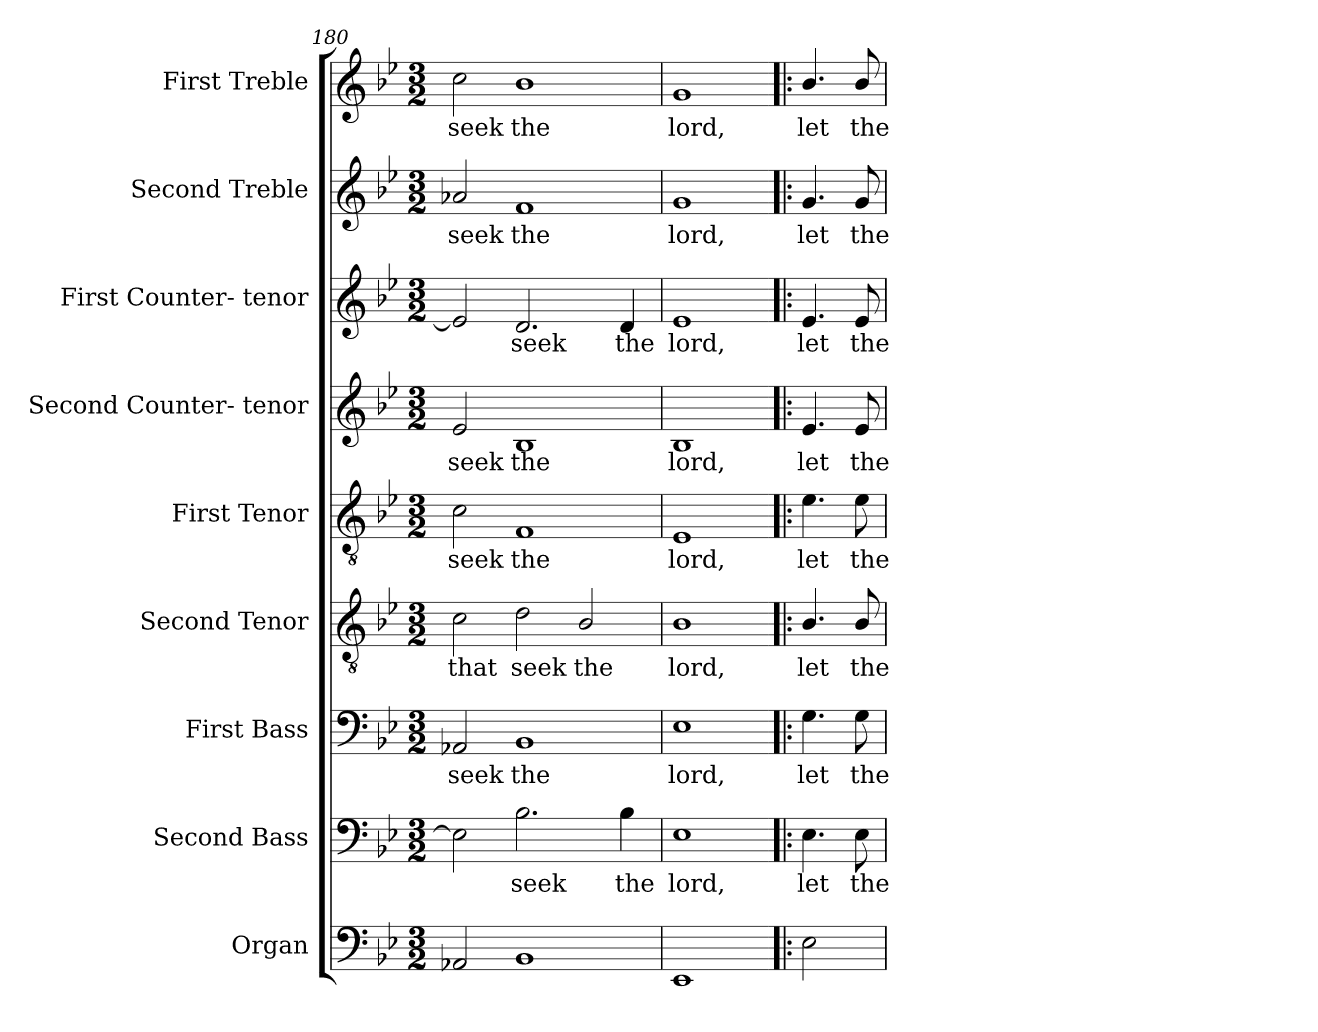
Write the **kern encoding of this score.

**kern	**kern	**text	**kern	**text	**kern	**text	**kern	**text	**kern	**text	**kern	**text	**kern	**text	**kern	**text
*part9	*part8	*part8	*part7	*part7	*part6	*part6	*part5	*part5	*part4	*part4	*part3	*part3	*part2	*part2	*part1	*part1
*staff9	*staff8	*staff8	*staff7	*staff7	*staff6	*staff6	*staff5	*staff5	*staff4	*staff4	*staff3	*staff3	*staff2	*staff2	*staff1	*staff1
*I"Organ	*I"Second Bass	*	*I"First Bass	*	*I"Second Tenor	*	*I"First Tenor	*	*I"Second Counter- tenor	*	*I"First Counter- tenor	*	*I"Second Treble	*	*I"First Treble	*
*I'Org.	*I'B2.	*	*I'B1.	*	*I'T2.	*	*I'T1.	*	*	*	*	*	*I'S2.	*	*	*
!!LO:LB:g=z
*clefF4	*clefF4	*	*clefF4	*	*clefGv2	*	*clefGv2	*	*clefG2	*	*clefG2	*	*clefG2	*	*clefG2	*
*	*	*	*	*	*ITrd7c12	*	*ITrd7c12	*	*	*	*	*	*	*	*	*
*k[b-e-]	*k[b-e-]	*	*k[b-e-]	*	*k[b-e-]	*	*k[b-e-]	*	*k[b-e-]	*	*k[b-e-]	*	*k[b-e-]	*	*k[b-e-]	*
*B-:	*B-:	*	*B-:	*	*B-:	*	*B-:	*	*B-:	*	*B-:	*	*B-:	*	*B-:	*
*M3/2	*M3/2	*	*M3/2	*	*M3/2	*	*M3/2	*	*M3/2	*	*M3/2	*	*M3/2	*	*M3/2	*
=180	=180	=180	=180	=180	=180	=180	=180	=180	=180	=180	=180	=180	=180	=180	=180	=180
!	!	!	!	!LO:LY:b:color=#000000	!	!	!	!	!	!	!	!	!	!	!	!
!	!	!	!	!	!	!LO:LY:b:color=#000000	!	!	!	!	!	!	!	!	!	!
!	!	!	!	!	!	!	!	!LO:LY:b:color=#000000	!	!	!	!	!	!	!	!
!	!	!	!	!	!	!	!	!	!	!LO:LY:b:color=#000000	!	!	!	!	!	!
!	!	!	!	!	!	!	!	!	!	!	!	!	!	!LO:LY:b:color=#000000	!	!
!	!	!	!	!	!	!	!	!	!	!	!	!	!	!	!	!LO:LY:b:color=#000000
2AA-Xi/	2E-i\]	.	2AA-Xi/	seek	2Ci\	that	2Ci\	seek	2e-i/	seek	2e-i/]	.	2a-Xi/	seek	2cci\	seek
!	!	!LO:LY:b:color=#000000	!	!	!	!	!	!	!	!	!	!	!	!	!	!
!	!	!	!	!LO:LY:b:color=#000000	!	!	!	!	!	!	!	!	!	!	!	!
!	!	!	!	!	!	!LO:LY:b:color=#000000	!	!	!	!	!	!	!	!	!	!
!	!	!	!	!	!	!	!	!LO:LY:b:color=#000000	!	!	!	!	!	!	!	!
!	!	!	!	!	!	!	!	!	!	!LO:LY:b:color=#000000	!	!	!	!	!	!
!	!	!	!	!	!	!	!	!	!	!	!	!LO:LY:b:color=#000000	!	!	!	!
!	!	!	!	!	!	!	!	!	!	!	!	!	!	!LO:LY:b:color=#000000	!	!
!	!	!	!	!	!	!	!	!	!	!	!	!	!	!	!	!LO:LY:b:color=#000000
1BB-i	2.B-i\	seek	1BB-i	the	2Di\	seek	1FFi	the	1B-i	the	2.di/	seek	1fi	the	1b-i	the
!	!	!	!	!	!	!LO:LY:b:color=#000000	!	!	!	!	!	!	!	!	!	!
.	.	.	.	.	2BB-i/	the	.	.	.	.	.	.	.	.	.	.
!	!	!LO:LY:b:color=#000000	!	!	!	!	!	!	!	!	!	!	!	!	!	!
!	!	!	!	!	!	!	!	!	!	!	!	!LO:LY:b:color=#000000	!	!	!	!
.	4B-i\	the	.	.	.	.	.	.	.	.	4di/	the	.	.	.	.
=181	=181	=181	=181	=181	=181	=181	=181	=181	=181	=181	=181	=181	=181	=181	=181	=181
!	!	!LO:LY:b:color=#000000	!	!	!	!	!	!	!	!	!	!	!	!	!	!
!	!	!	!	!LO:LY:b:color=#000000	!	!	!	!	!	!	!	!	!	!	!	!
!	!	!	!	!	!	!LO:LY:b:color=#000000	!	!	!	!	!	!	!	!	!	!
!	!	!	!	!	!	!	!	!LO:LY:b:color=#000000	!	!	!	!	!	!	!	!
!	!	!	!	!	!	!	!	!	!	!LO:LY:b:color=#000000	!	!	!	!	!	!
!	!	!	!	!	!	!	!	!	!	!	!	!LO:LY:b:color=#000000	!	!	!	!
!	!	!	!	!	!	!	!	!	!	!	!	!	!	!LO:LY:b:color=#000000	!	!
!	!	!	!	!	!	!	!	!	!	!	!	!	!	!	!	!LO:LY:b:color=#000000
1EE-i	1E-i	lord,	1E-i	lord,	1BB-i	lord,	1EE-i	lord,	1B-i	lord,	1e-i	lord,	1gi	lord,	1gi	lord,
=182!|:	=182!|:	=182!|:	=182!|:	=182!|:	=182!|:	=182!|:	=182!|:	=182!|:	=182!|:	=182!|:	=182!|:	=182!|:	=182!|:	=182!|:	=182!|:	=182!|:
!	!	!LO:LY:b:color=#000000	!	!	!	!	!	!	!	!	!	!	!	!	!	!
!	!	!	!	!LO:LY:b:color=#000000	!	!	!	!	!	!	!	!	!	!	!	!
!	!	!	!	!	!	!LO:LY:b:color=#000000	!	!	!	!	!	!	!	!	!	!
!	!	!	!	!	!	!	!	!LO:LY:b:color=#000000	!	!	!	!	!	!	!	!
!	!	!	!	!	!	!	!	!	!	!LO:LY:b:color=#000000	!	!	!	!	!	!
!	!	!	!	!	!	!	!	!	!	!	!	!LO:LY:b:color=#000000	!	!	!	!
!	!	!	!	!	!	!	!	!	!	!	!	!	!	!LO:LY:b:color=#000000	!	!
!	!	!	!	!	!	!	!	!	!	!	!	!	!	!	!	!LO:LY:b:color=#000000
2E-i\	4.E-i\	let	4.Gi\	let	4.BB-i/	let	4.E-i\	let	4.e-i/	let	4.e-i/	let	4.gi/	let	4.b-i/	let
!	!	!LO:LY:b:color=#000000	!	!	!	!	!	!	!	!	!	!	!	!	!	!
!	!	!	!	!LO:LY:b:color=#000000	!	!	!	!	!	!	!	!	!	!	!	!
!	!	!	!	!	!	!LO:LY:b:color=#000000	!	!	!	!	!	!	!	!	!	!
!	!	!	!	!	!	!	!	!LO:LY:b:color=#000000	!	!	!	!	!	!	!	!
!	!	!	!	!	!	!	!	!	!	!LO:LY:b:color=#000000	!	!	!	!	!	!
!	!	!	!	!	!	!	!	!	!	!	!	!LO:LY:b:color=#000000	!	!	!	!
!	!	!	!	!	!	!	!	!	!	!	!	!	!	!LO:LY:b:color=#000000	!	!
!	!	!	!	!	!	!	!	!	!	!	!	!	!	!	!	!LO:LY:b:color=#000000
.	8E-i\	the	8Gi\	the	8BB-i/	the	8E-i\	the	8e-i/	the	8e-i/	the	8gi/	the	8b-i/	the
=	=	=	=	=	=	=	=	=	=	=	=	=	=	=	=	=
*-	*-	*-	*-	*-	*-	*-	*-	*-	*-	*-	*-	*-	*-	*-	*-	*-
